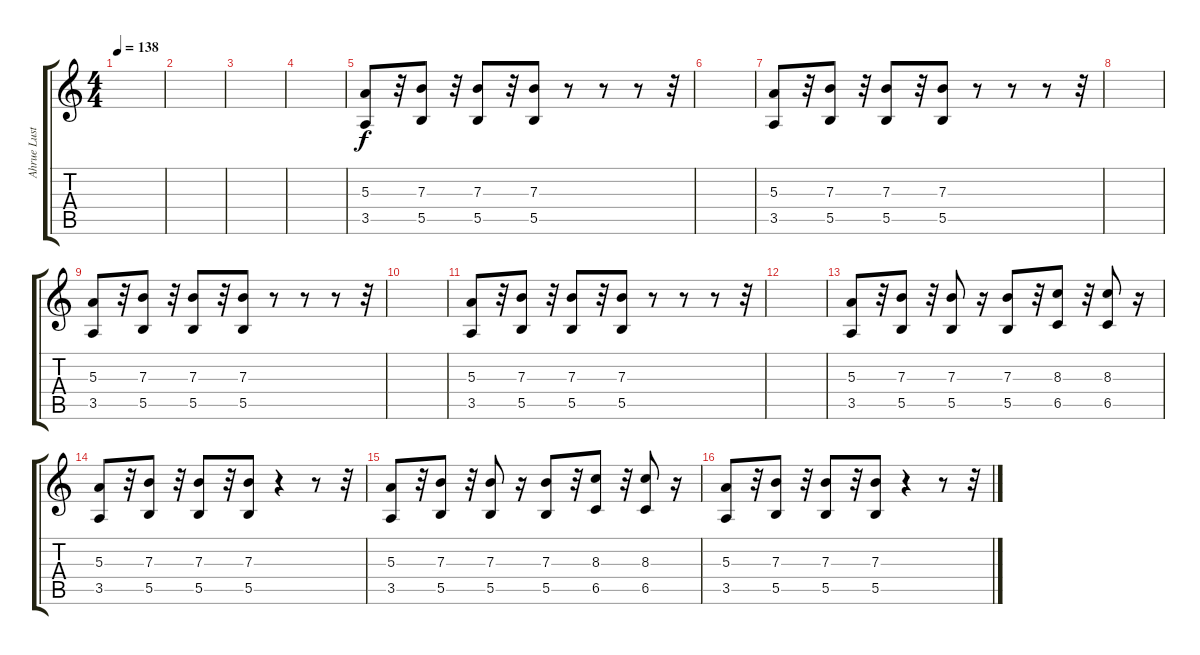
\track ("Ahrue Luster" "Ahrue Lust") {instrument distortionguitar}
\staff {score tabs}
\tuning (Db4 Ab3 E3 B2 Gb2 B1) {hide}
\ts (4 4)
\tempo 138
\clef g2
\ks c
|
|
|
|
(5.3 3.5).8 r.32 (7.3 5.5).8 r.32 (7.3 5.5).8 r.32 (7.3 5.5).8 r.8 r.8 r.8 r.32 |
|
(5.3 3.5).8 r.32 (7.3 5.5).8 r.32 (7.3 5.5).8 r.32 (7.3 5.5).8 r.8 r.8 r.8 r.32 |
|
(5.3 3.5).8 r.32 (7.3 5.5).8 r.32 (7.3 5.5).8 r.32 (7.3 5.5).8 r.8 r.8 r.8 r.32 |
|
(5.3 3.5).8 r.32 (7.3 5.5).8 r.32 (7.3 5.5).8 r.32 (7.3 5.5).8 r.8 r.8 r.8 r.32 |
|
(5.3 3.5).8 r.32 (7.3 5.5).8 r.32 (7.3 5.5).8 r.16 (7.3 5.5).8 r.32 (8.3 6.5).8 r.32 (8.3 6.5).8 r.16 |
(5.3 3.5).8 r.32 (7.3 5.5).8 r.32 (7.3 5.5).8 r.32 (7.3 5.5).8 r.4 r.8 r.32 |
(5.3 3.5).8 r.32 (7.3 5.5).8 r.32 (7.3 5.5).8 r.16 (7.3 5.5).8 r.32 (8.3 6.5).8 r.32 (8.3 6.5).8 r.16 |
(5.3 3.5).8 r.32 (7.3 5.5).8 r.32 (7.3 5.5).8 r.32 (7.3 5.5).8 r.4 r.8 r.32
